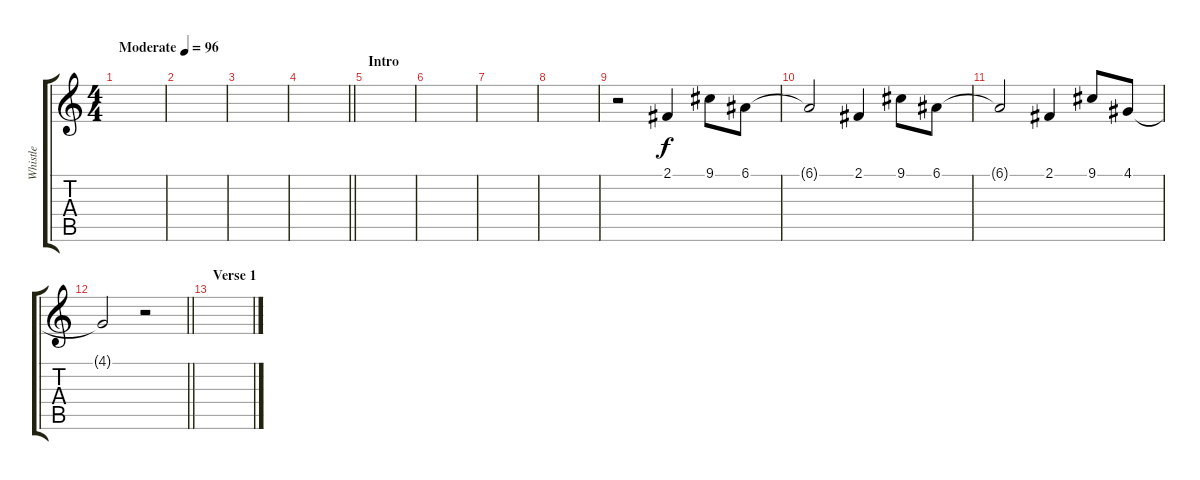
\track ("Whistle" "Whistle") {instrument blownbottle}
\staff {score tabs}
\tuning (E4 B3 G3 D3 A2 E2) {hide}
\ts (4 4)
\tempo (96 "Moderate")
\clef g2
\ks c
|
|
|
\barLineRight lightlight
|
\section ("" "Intro")
|
|
|
|
r.2 2.1.4 9.1.8 6.1.8 |
6.1{t}.2 2.1.4 9.1.8 6.1.8 |
6.1{t}.2 2.1.4 9.1.8 4.1.8 |
\barLineRight lightlight
4.1{t}.2 r.2 |
\section ("" "Verse 1")
